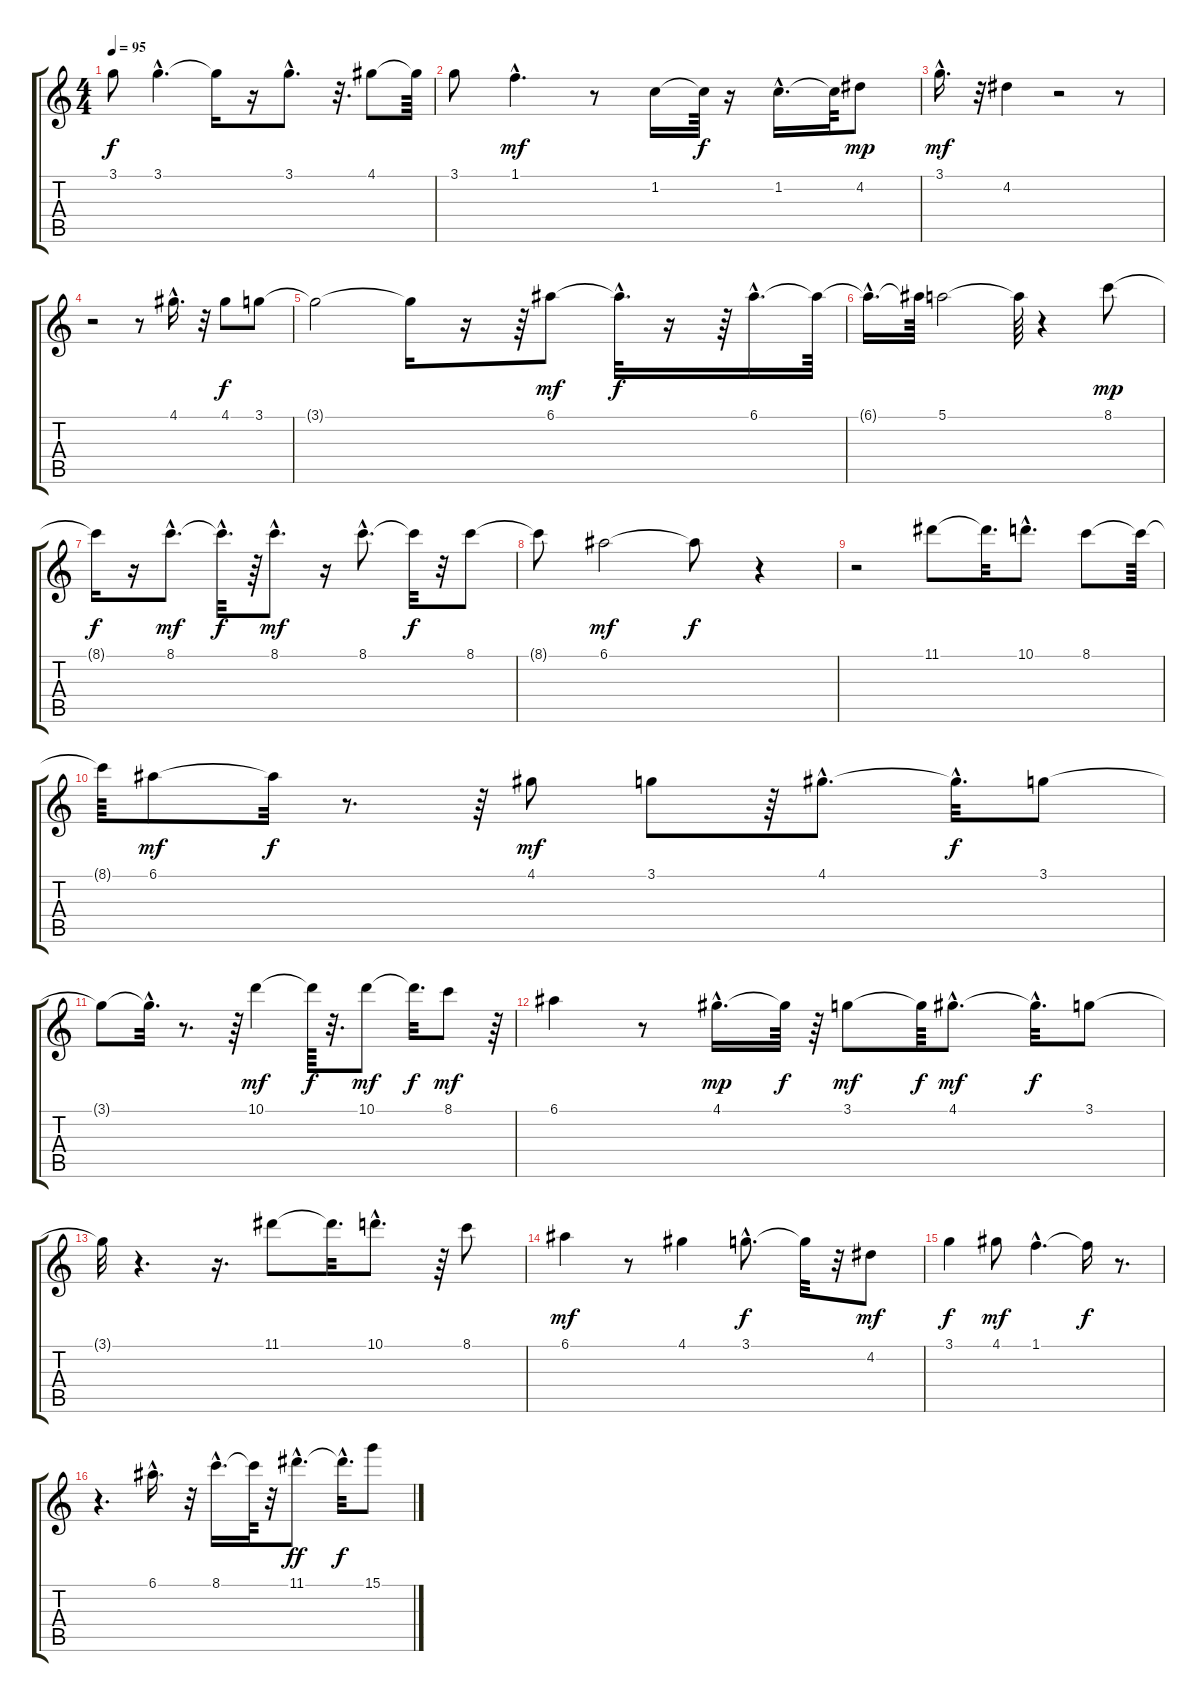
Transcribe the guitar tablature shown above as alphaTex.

\track "" {instrument electricguitarjazz}
\staff {score tabs}
\tuning (E4 B3 G3 D3 A2 E2) {hide}
\ts (4 4)
\tempo 95
\clef g2
\ks c
3.1.8{dy f} 3.1{hac}.4{d} 3.1{t}.16 r.16 3.1{hac}.8{d} r.32{d} 4.1.8 4.1{t}.64 |
3.1.8 1.1{hac}.4{d dy mf} r.8 1.2.16 1.2{t}.64{dy f} r.16 1.2{hac}.16{d} 1.2{t}.64 4.2.8{dy mp} |
3.1{hac}.16{d dy mf} r.32 4.2.4 r.2 r.8 |
r.2 r.8 4.1{hac}.16{d} r.32 4.1.8{dy f} 3.1.8 |
3.1{t}.2 3.1{t}.16 r.16 r.64 6.1.8{dy mf} 6.1{hac t}.32{d dy f} r.16 r.64 6.1{hac}.16{d} 6.1{t}.64 |
6.1{hac t}.16{d} 6.1{t}.64 5.1.2 5.1{t}.64 r.4 8.1.8{dy mp} |
8.1{t}.16{dy f} r.16 8.1{hac}.8{d dy mf} 8.1{hac t}.32{d dy f} r.64 8.1{hac}.8{d dy mf} r.16 8.1{hac}.8{d} 8.1{t}.32{dy f} r.32 8.1.8 |
8.1{t}.8 6.1.2{dy mf} 6.1{t}.8{dy f} r.4 |
r.2 11.1.8 11.1{t}.32{d} 10.1{hac}.8{d} 8.1.8 8.1{t}.64 |
8.1{t}.64 6.1.8{dy mf} 6.1{t}.32{dy f} r.8{d} r.64 4.1.8{dy mf} 3.1.8 r.64 4.1{hac}.8{d} 4.1{hac t}.32{d dy f} 3.1.8 |
3.1{t}.8 3.1{hac t}.32{d} r.8{d} r.64 10.1.4{dy mf} 10.1{t}.64{dy f} r.32{d} 10.1.8{dy mf} 10.1{t}.32{d dy f} 8.1.8{dy mf} r.64 |
6.1.4 r.8 4.1{hac}.16{d dy mp} 4.1{t}.64{dy f} r.64 3.1.8{dy mf} 3.1{t}.64{dy f} 4.1{hac}.8{d dy mf} 4.1{hac t}.32{d dy f} 3.1.8 |
3.1{t}.32 r.4{d} r.16{d} 11.1.8 11.1{t}.32{d} 10.1{hac}.8{d} r.64 8.1.8 |
6.1.4{dy mf} r.8 4.1.4 3.1{hac}.8{d dy f} 3.1{t}.32 r.32 4.2.8{dy mf} |
3.1.4{dy f} 4.1.8{dy mf} 1.1{hac}.4{d} 1.1{t}.16{dy f} r.8{d} |
r.4{d} 6.1{hac}.16{d} r.32 8.1{hac}.16{d} 8.1{t}.64 r.32 11.1{hac}.8{d dy ff} 11.1{hac t}.32{d dy f} 15.1.8
